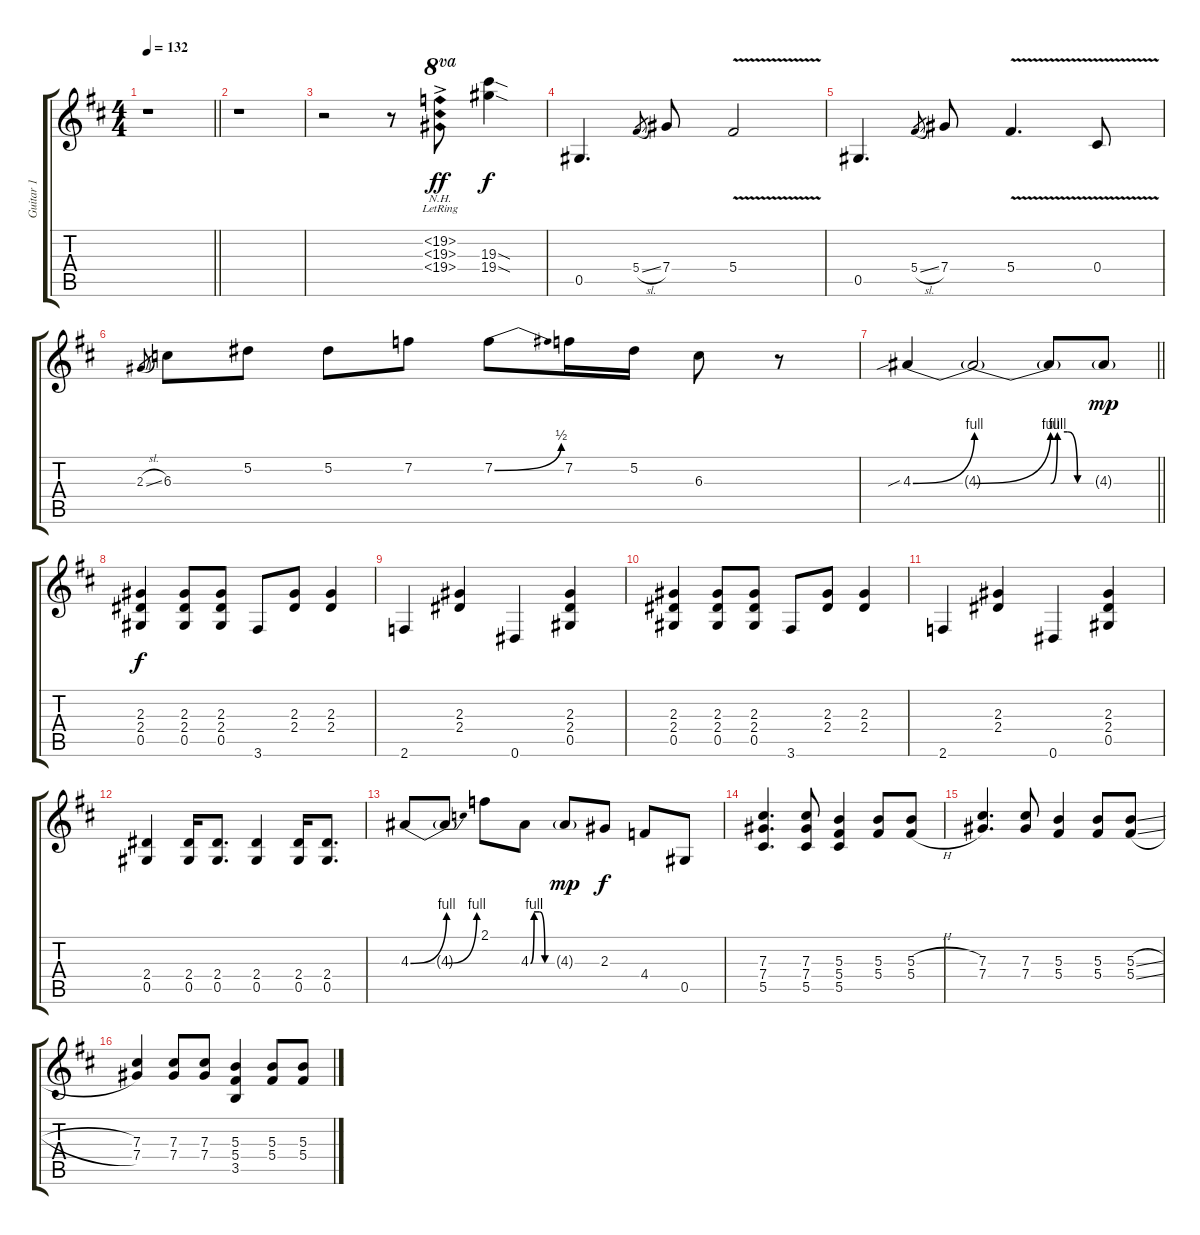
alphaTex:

\track ("Guitar 1" "Guitar 1") {instrument acousticguitarsteel}
\staff {score tabs}
\tuning (Eb4 Bb3 Gb3 Db3 Ab2 Eb2) {hide}
\ts (4 4)
\tempo 132
\clef g2
\barLineRight lightlight
\ks d
r.1{dy ff instrument acousticguitarsteel} |
r.1 |
r.2 r.8 (19.2{nh ac lr} 19.3{nh ac lr} 19.4{nh ac lr}).8{ot 8va} (19.3{sod} 19.4{sod}).4{dy f} |
0.5.4{d} 5.4{sl}.8{gr} 7.4.8 5.4{v}.2 |
0.5.4{d} 5.4{sl}.8{gr} 7.4.8 5.4{v}.4{d} 0.4{v}.8 |
2.3{sl}.8{gr} 6.3.8 5.2.8 5.2.8 7.2.8 7.2{be (bend 0 0 60 2)}.8 7.2.16 5.2.16 6.3.8 r.8 |
\barLineRight lightlight
4.3{be (bend 0 0 60 4) sib}.4 4.3{be (bend 0 0 60 4) t}.2 4.3{be (custom 0 0 10 4 25 4 40 0 60 0) t}.8 4.3{g}.8{dy mp} |
(2.3 2.4 0.5).4{dy f} (2.3 2.4 0.5).8 (2.3 2.4 0.5).8 3.6.8 (2.3 2.4).8 (2.3 2.4).4 |
2.6.4 (2.3 2.4).4 0.6.4 (2.3 2.4 0.5).4 |
(2.3 2.4 0.5).4 (2.3 2.4 0.5).8 (2.3 2.4 0.5).8 3.6.8 (2.3 2.4).8 (2.3 2.4).4 |
2.6.4 (2.3 2.4).4 0.6.4 (2.3 2.4 0.5).4 |
(2.4 0.5).4 (2.4 0.5).16 (2.4 0.5).8{d} (2.4 0.5).4 (2.4 0.5).16 (2.4 0.5).8{d} |
4.3{be (bend 0 0 60 4)}.8 4.3{be (bend 0 0 60 4) t}.8 2.1.8 4.3{be (custom 0 0 10 4 25 4 40 0 60 0)}.8 4.3{g}.8{dy mp} 2.3.8{dy f} 4.4.8 0.5.8 |
(7.3 7.4 5.5).4{d} (7.3 7.4 5.5).8 (5.3 5.4 5.5).4 (5.3 5.4).8 (5.3{h} 5.4{h}).8 |
(7.3 7.4).4{d} (7.3 7.4).8 (5.3 5.4).4 (5.3 5.4).8 (5.3{sl} 5.4{sl}).8 |
(7.3 7.4).4 (7.3 7.4).8 (7.3 7.4).8 (5.3 5.4 3.5).4 (5.3 5.4).8 (5.3{sl} 5.4{sl}).8
